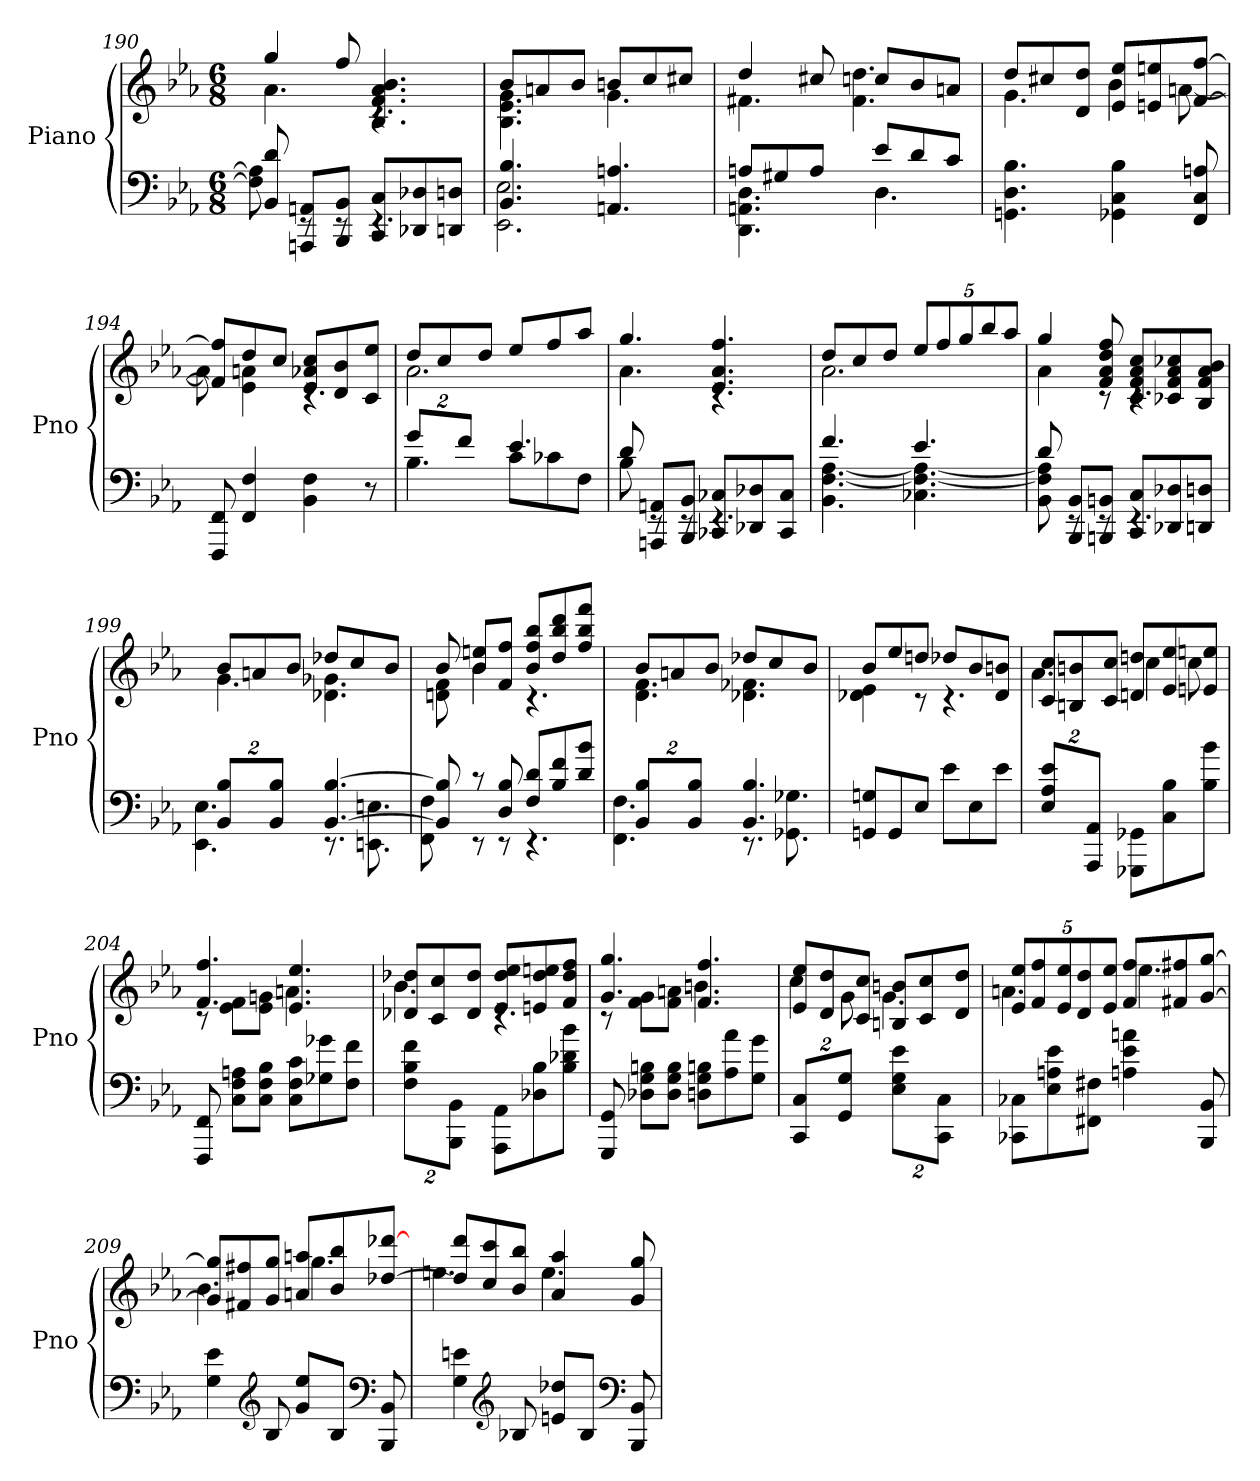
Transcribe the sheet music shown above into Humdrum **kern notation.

**kern	**kern
*part1	*part1
*staff2	*staff1
*I"Piano	*
*I'Pno	*
*clefF4	*clefG2
*k[b-e-a-]	*k[b-e-a-]
*M6/8	*M6/8
=190	=190
*^	*^
8BB- 8d	8F] 8A-]	4gg	4.a-
8AAAn 8AAnL	8rEE	.	.
8BBB- 8BB-J	8rEE	8ff	.
8CC 8CL	4.rEE	4.B- 4.f 4.a- 4.b-	4.rc
8DD-X 8D-X	.	.	.
8DDn 8DnJ	.	.	.
=191	=191	=191	=191
4.BB- 4.B-	2.EE- 2.E-	8b-L	4.B- 4.e- 4.g
.	.	8an	.
.	.	8b-J	.
4.AAn 4.An	.	8bnL	4.g
.	.	8cc	.
.	.	8cc#XJ	.
=192	=192	=192	=192
8AnL	4.DD 4.AAn 4.D	4dd	4.f#X
8G#X	.	.	.
8AJ	.	8cc#X	.
8e-L	4.D	8ccnL	4.f# 4.dd
8d	.	8b-	.
8cJ	.	8anJ	.
*v	*v	*	*
=193	=193	=193
4.GGn 4.D 4.B-	8ddL	4.g
.	8cc#X	.
.	8d 8ddJ	.
4GG-X 4C 4B-	8e- 8ee-L	4b-
.	8en 8een	.
8FF 8C 8An	[8f [8ffJ	[8an
=194	=194	=194
8FFF 8FF	8f] 8ff]L	8a]
4FF 4F	8dd	4e- 4an
.	8ccJ	.
4BB- 4F	8e- 8a-X 8ccL	4.rc
.	8d 8b-	.
8r	8c 8ee-J	.
=195	=195	=195
*^	*	*
16%3gL	4.B-	8ddL	2.a-
.	.	8cc	.
16%3fJ	.	.	.
.	.	8ddJ	.
4.e-	8cL	8ee-L	.
.	8c-X	8ff	.
.	8FJ	8aa-J	.
=196	=196	=196	=196
8d	8B-	4.gg	4.a-
8AAAn 8AAnL	8rEE	.	.
8BBB- 8BB-J	8rEE	.	.
8CC-X 8C-XL	4.rEE	4.e- 4.a- 4.ff	4.rc
8DD-X 8D-X	.	.	.
8CC- 8C-J	.	.	.
=197	=197	=197	=197
4.f	4.BB- [4.F [4.A-	8ddL	2.a-
.	.	8cc	.
.	.	8ddJ	.
4.e-	4.C-X 4.F_ 4.A-_	40%3ee-L	.
.	.	40%3ff	.
.	.	40%3gg	.
.	.	40%3bb-	.
.	.	40%3aa-J	.
=198	=198	=198	=198
8d	8BB- 8F] 8A-]	4gg	4a-
8BBB- 8BB-L	8rEE	.	.
8BBBn 8BBnJ	8rEE	8f 8a- 8dd 8ff	8rc
8CC 8CL	4.rEE	8c 8f 8a- 8ccL	4.rc
8DD-X 8D-X	.	8c-X 8f 8a- 8cc-X	.
8DDn 8DnJ	.	8B- 8f 8a- 8b-J	.
=199	=199	=199	=199
16%3BB- 16%3B-L	4.EE- 4.E-	8b-L	4.g
.	.	8an	.
16%3BB- 16%3B-J	.	.	.
.	.	8b-J	.
[4.BB- [4.B-	8.rEE	8dd-XL	4.d-X 4.g-X
.	.	8cc	.
.	8.EEn 8.En	.	.
.	.	8b-J	.
=200	=200	=200	=200
8BB-] 8B-]	8FF 8F	8b-	8dn 8f
8rc	8rEE	8b- 8eenL	4b-
8D 8B-	8rEE	8f 8ffJ	.
8F 8dL	4.rEE	8b- 8ff 8bb-L	4.rc
8B- 8f	.	8dd 8bb- 8ddd	.
8d 8b-J	.	8ff 8bb- 8fffJ	.
=201	=201	=201	=201
16%3BB- 16%3B-L	4.FF 4.F	8b-L	4.d 4.f
.	.	8an	.
16%3BB- 16%3B-J	.	.	.
.	.	8b-J	.
4.BB- 4.B-	8.rEE	8dd-XL	4.d-X 4.f-X
.	.	8cc	.
.	8.GG-X 8.G-X	.	.
.	.	8b-J	.
*v	*v	*	*
=202	=202	=202
8GGn 8GnL	8b-L	4d-X 4e-
8GG	8ee-	.
8E-J	8ddnJ	8rc
8e-L	8dd-XL	4.rc
8E-	8b-	.
8e-J	8d- 8bnJ	.
=203	=203	=203
16%3E- 16%3A- 16%3e-L	8c 8ccL	4.a-
.	8Bn 8bn	.
16%3AAA- 16%3AA-J	.	.
.	8c 8ccJ	.
8GGG-X 8GG-XL	8dn 8ddnL	4cc
8C 8B-	8e- 8ee-	.
8B- 8b-J	8en 8eenJ	8cc
=204	=204	=204
8FFF 8FF	4.f 4.ff	8rc
8C 8F 8AnL	.	8e- 8fL
8C 8F 8B-J	.	8e- 8gnJ
8C 8F 8cL	4.e- 4.ee-	4.an
8G-X 8g-X	.	.
8F 8fJ	.	.
=205	=205	=205
16%3F 16%3B- 16%3fL	8d-X 8dd-XL	4.b-
.	8c 8cc	.
16%3BBB- 16%3BB-J	.	.
.	8d- 8dd-J	.
8AAA- 8AA-L	8e- 8dd- 8ee-L	4.rc
8D-X 8B-	8en 8dd- 8een	.
8B- 8d-X 8b-J	8f 8dd- 8ffJ	.
=206	=206	=206
8GGG 8GG	4.g 4.gg	8rc
8D-X 8G 8BnL	.	8f 8gL
8D- 8G 8BJ	.	8f 8anJ
8Dn 8G 8BnL	4.f 4.ff	4.bn
8A- 8a-	.	.
8G 8gJ	.	.
=207	=207	=207
16%3CC 16%3CL	8e- 8ee-L	4cc
.	8d 8dd	.
16%3GG 16%3GJ	.	.
.	8c 8ccJ	8g
16%3E- 16%3G 16%3e-L	8Bn 8bnL	4.g
.	8c 8cc	.
16%3CC 16%3CJ	.	.
.	8d 8ddJ	.
=208	=208	=208
8CC-X 8C-XL	40%3e- 40%3ee-L	4.an
.	40%3f 40%3ff	.
8E- 8An 8e-	.	.
.	40%3e- 40%3ee-	.
.	40%3d 40%3dd	.
8FF#X 8F#XJ	.	.
.	40%3e- 40%3ee-J	.
4An 4e- 4an	8f 8ffL	4.ee-
.	8f#X 8ff#X	.
8BBB- 8BB-	[8g [8ggJ	.
=209	=209	=209
4G 4e-	8g] 8gg]L	4.b-
.	8f#X 8ff#X	.
*clefG2	*	*
8B-	8g 8ggJ	.
8g 8ee-L	8an 8aanL	4.gg
8B-J	8b- 8bb-	.
*clefF4	*	*
8BBB- 8BB-	[8dd-X [8ddd-XJ	.
=210	=210	=210
4G 4en	8dd-] 8dddL	4.een
.	8cc 8ccc	.
*clefG2	*	*
8B-X	8b- 8bb-J	.
8en 8dd-XL	4a- 4aa-	4.ee
8B-J	.	.
*clefF4	*	*
8BBB- 8BB-	8g 8gg	.
*	*v	*v
=	=
*-	*-
